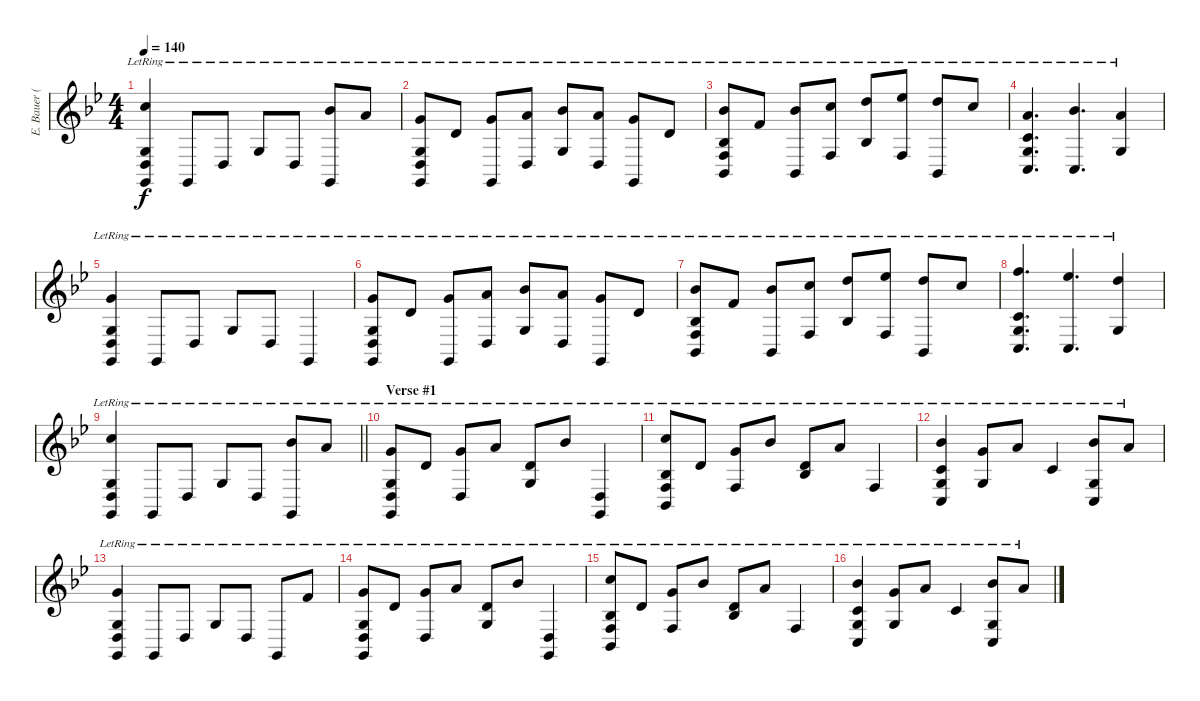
\track ("E. Bauer (Keyboard)" "E. Bauer (") {instrument stringensemble1}
\staff {score}
\tuning (E4 B3 G3 D3 A2 E2 B1) {hide}
\ts (4 4)
\tempo 140
\clef g2
\ks gminor
(8.1{lr} 0.3{lr} 0.4{lr} 3.6{lr}).4{dy f} 3.6{lr}.8 0.4{lr}.8 0.3{lr}.8 0.4{lr}.8 (6.1{lr} 3.6{lr}).8 5.1{lr}.8 |
(3.1{lr} 0.3{lr} 0.4{lr} 3.6{lr}).8 3.2{lr}.8 (3.1{lr} 3.6{lr}).8 (5.1{lr} 0.4{lr}).8 (6.1{lr} 0.3{lr}).8 (5.1{lr} 0.4{lr}).8 (3.1{lr} 3.6{lr}).8 3.2{lr}.8 |
(6.1{lr} 3.3{lr} 3.4{lr} 1.5{lr}).8 1.1{lr}.8 (6.1{lr} 1.5{lr}).8 (8.1{lr} 3.4{lr}).8 (10.1{lr} 3.3{lr}).8 (11.1{lr} 3.4{lr}).8 (10.1{lr} 1.5{lr}).8 8.1{lr}.8 |
(5.1{lr} 1.2{lr} 0.3{lr} 3.5{lr}).4{d} (6.1{lr} 3.5{lr}).4{d} (5.1{lr} 5.4{lr}).4 |
(3.1{lr} 0.3{lr} 0.4{lr} 3.6{lr}).4 3.6{lr}.8 0.4{lr}.8 0.3{lr}.8 0.4{lr}.8 3.6{lr}.4 |
(3.1{lr} 0.3{lr} 0.4{lr} 3.6{lr}).8 3.2{lr}.8 (3.1{lr} 3.6{lr}).8 (5.1{lr} 0.4{lr}).8 (6.1{lr} 0.3{lr}).8 (5.1{lr} 0.4{lr}).8 (3.1{lr} 3.6{lr}).8 3.2{lr}.8 |
(6.1{lr} 3.3{lr} 3.4{lr} 1.5{lr}).8 1.1{lr}.8 (6.1{lr} 1.5{lr}).8 (8.1{lr} 3.4{lr}).8 (10.1{lr} 3.3{lr}).8 (11.1{lr} 3.4{lr}).8 (10.1{lr} 1.5{lr}).8 8.1{lr}.8 |
(13.1{lr} 1.2{lr} 0.3{lr} 3.5{lr}).4{d} (11.1{lr} 3.5{lr}).4{d} (10.1{lr} 5.4{lr}).4 |
\barLineRight lightlight
(8.1{lr} 0.3{lr} 0.4{lr} 3.6{lr}).4 3.6{lr}.8 0.4{lr}.8 0.3{lr}.8 0.4{lr}.8 (6.1{lr} 3.6{lr}).8 5.1{lr}.8 |
\section ("" "Verse #1")
(3.1{lr} 0.3{lr} 0.4{lr} 3.6{lr}).8 3.2{lr}.8 (3.1{lr} 0.4{lr}).8 5.1{lr}.8 (3.2{lr} 0.3{lr}).8 6.1{lr}.8 (0.4{lr} 3.6{lr}).4 |
(8.1{lr} 3.3{lr} 3.4{lr} 1.5{lr}).8 3.2{lr}.8 (3.1{lr} 3.4{lr}).8 6.1{lr}.8 (3.2{lr} 3.3{lr}).8 5.1{lr}.8 3.4{lr}.4 |
(6.1{lr} 1.2{lr} 0.3{lr} 3.5{lr}).4 (3.1{lr} 0.3{lr}).8 5.1{lr}.8 1.2{lr}.4 (6.1{lr} 0.3{lr} 3.5{lr}).8 5.1{lr}.8 |
(3.1{lr} 0.3{lr} 0.4{lr} 3.6{lr}).4 3.6{lr}.8 0.4{lr}.8 0.3{lr}.8 0.4{lr}.8 3.6{lr}.8 1.1{lr}.8 |
(3.1{lr} 0.3{lr} 0.4{lr} 3.6{lr}).8 3.2{lr}.8 (3.1{lr} 0.4{lr}).8 5.1{lr}.8 (3.2{lr} 0.3{lr}).8 6.1{lr}.8 (0.4{lr} 3.6{lr}).4 |
(8.1{lr} 3.3{lr} 3.4{lr} 1.5{lr}).8 3.2{lr}.8 (3.1{lr} 3.4{lr}).8 6.1{lr}.8 (3.2{lr} 3.3{lr}).8 5.1{lr}.8 3.4{lr}.4 |
(6.1{lr} 1.2{lr} 0.3{lr} 3.5{lr}).4 (3.1{lr} 0.3{lr}).8 5.1{lr}.8 1.2{lr}.4 (6.1{lr} 0.3{lr} 3.5{lr}).8 5.1{lr}.8
